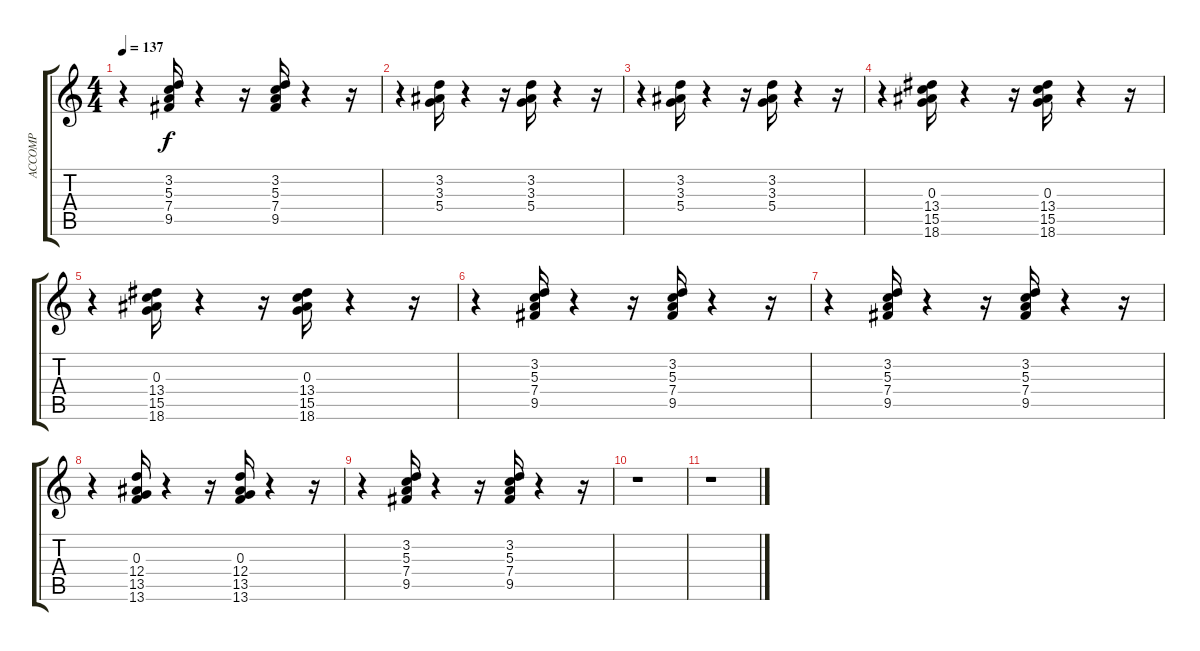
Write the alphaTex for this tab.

\track ("ACCOMP" "ACCOMP") {instrument electricguitarclean}
\staff {score tabs}
\tuning (E4 B3 G3 D3 A2 E2) {hide}
\ts (4 4)
\tempo 137
\clef g2
\ks c
r.4{dy f} (3.2 5.3 7.4 9.5).16 r.4 r.16 (3.2 5.3 7.4 9.5).16 r.4 r.16 |
r.4 (3.2 3.3 5.4).16 r.4 r.16 (3.2 3.3 5.4).16 r.4 r.16 |
r.4 (3.2 3.3 5.4).16 r.4 r.16 (3.2 3.3 5.4).16 r.4 r.16 |
r.4 (0.3 13.4 15.5 18.6).16 r.4 r.16 (0.3 13.4 15.5 18.6).16 r.4 r.16 |
r.4 (0.3 13.4 15.5 18.6).16 r.4 r.16 (0.3 13.4 15.5 18.6).16 r.4 r.16 |
r.4 (3.2 5.3 7.4 9.5).16 r.4 r.16 (3.2 5.3 7.4 9.5).16 r.4 r.16 |
r.4 (3.2 5.3 7.4 9.5).16 r.4 r.16 (3.2 5.3 7.4 9.5).16 r.4 r.16 |
r.4 (0.3 12.4 13.5 13.6).16 r.4 r.16 (0.3 12.4 13.5 13.6).16 r.4 r.16 |
r.4 (3.2 5.3 7.4 9.5).16 r.4 r.16 (3.2 5.3 7.4 9.5).16 r.4 r.16 |
r.1 |
r.1
